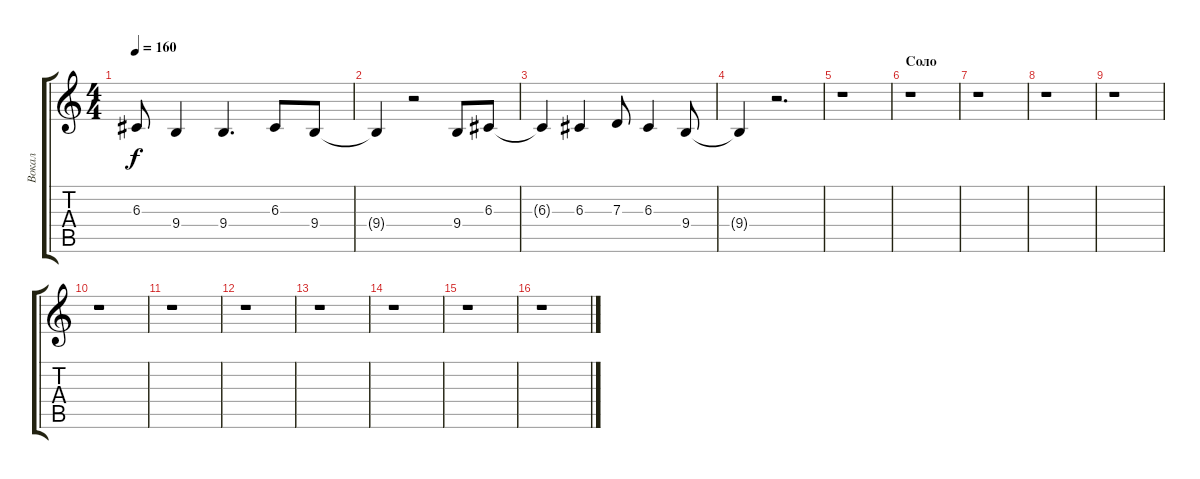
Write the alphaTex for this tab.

\track ("Вокал" "Вокал") {instrument tenorsax}
\staff {score tabs}
\tuning (E4 B3 G3 D3 A2 E2) {hide}
\ts (4 4)
\tempo 160
\clef g2
\ks c
6.3.8{dy f} 9.4.4 9.4.4{d} 6.3.8 9.4.8 |
9.4{t}.4 r.2 9.4.8 6.3.8 |
6.3{t}.4 6.3.4 7.3.8 6.3.4 9.4.8 |
9.4{t}.4 r.2{d} |
r.1 |
\section ("" "Соло")
r.1 |
r.1 |
r.1 |
r.1 |
r.1 |
r.1 |
r.1 |
r.1 |
r.1 |
r.1 |
r.1
